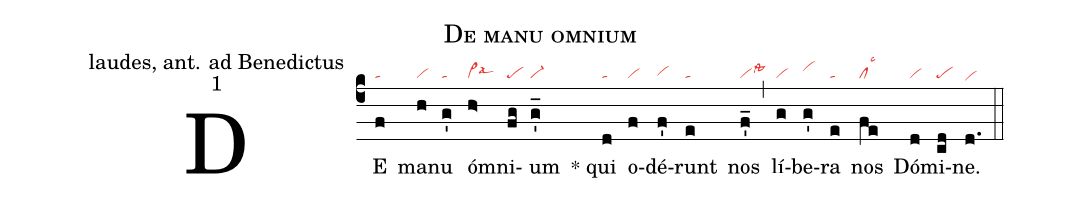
name: De manu omnium;
office-part: laudes, ant. ad Benedictus;
mode: 1;
nabc-lines: 1;
%%
(c4)
DE(f|ta) ma(h|vi)nu(g'|ta) óm(h>|vi>lsal6)ni(fg|pe)um(g_'|vi-) * q{ui}(d|ta) o(f|vi)dé(f'|vihg)runt(e|ta) nos(f_'|vilssta3) (,)
lí(g|vi)be(g'|vihi)ra(e|ta) nos(fe|cllsc3) Dó(d|vi)mi(cd|pe)ne.(d.|vihe) (::)
